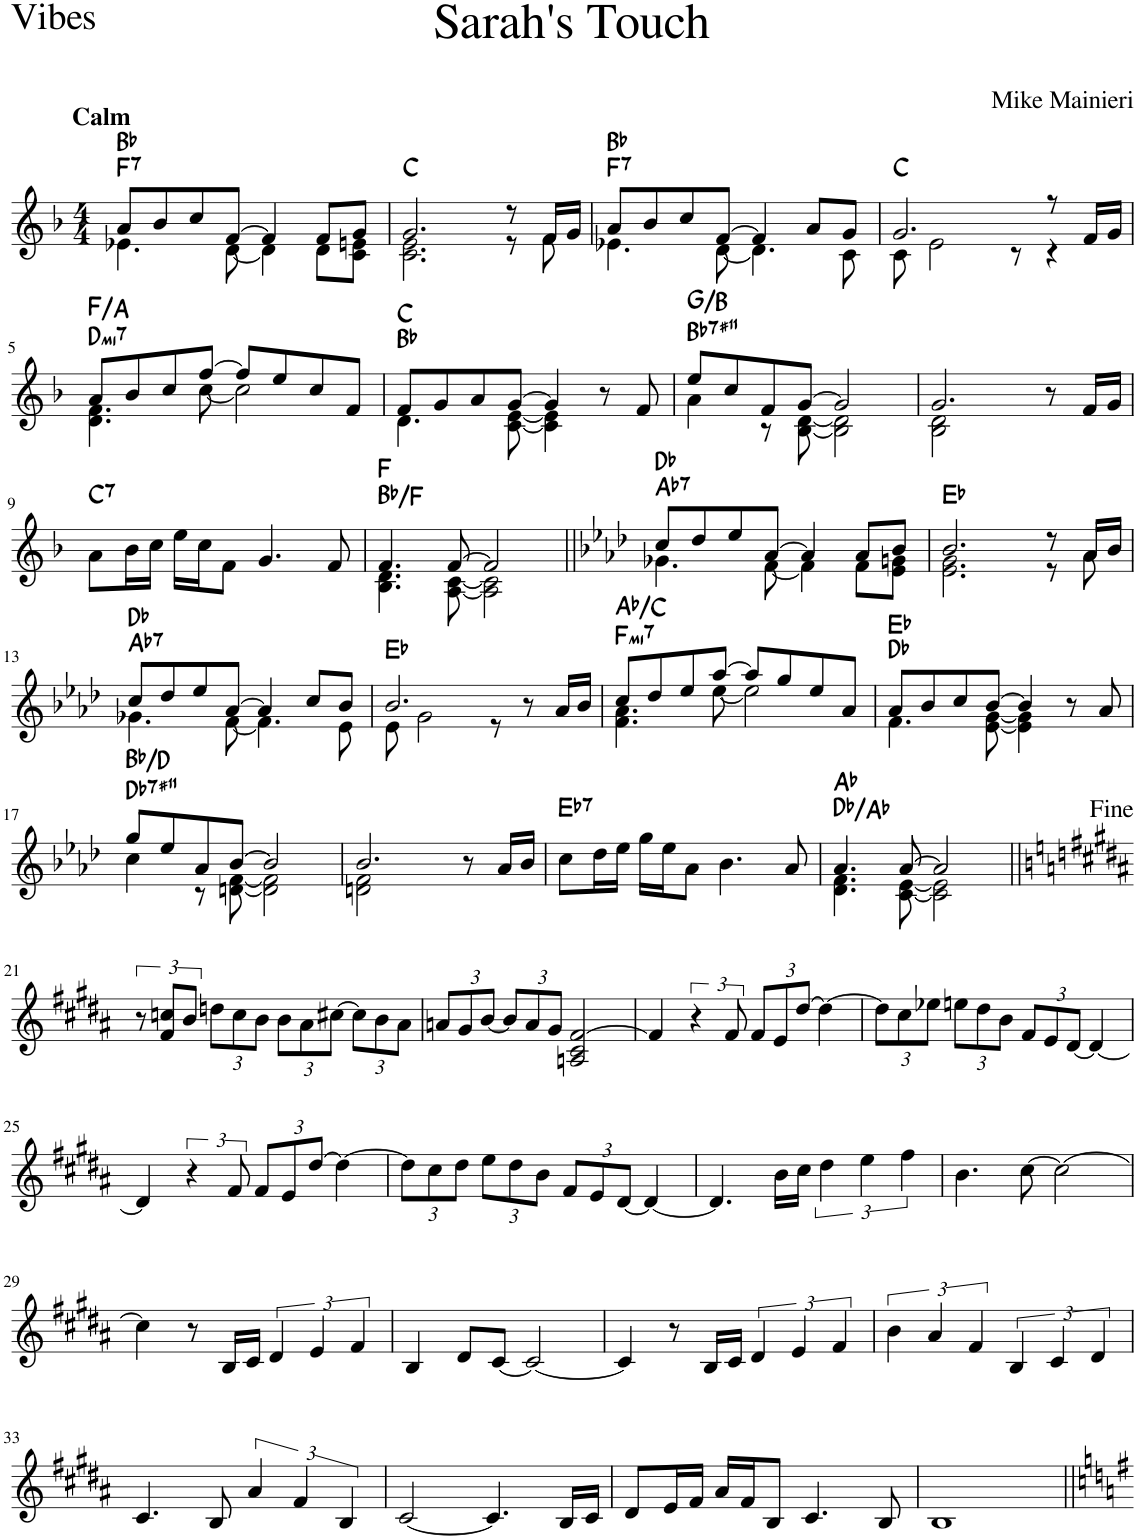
**kern	**harte
*part1	*part1
*staff1	*
*I"Vibraphone	*
*I'Vbp	*
*clefG2	*
*k[b-]	*
*M4/4	*
=1	=1
*^	*
!LO:TX:a:B:t=Calm	!	!LO:H:n=1:kt=7
8a/L	4.e-X\	F:7 Bb:maj
8b-/	.	.
8cc/	.	.
[8f/J	[8d\	.
4f/]	4d\]	.
8f/L	8d\L	.
8g/J	8c\ 8en\J	.
=2	=2	=2
2.g/	2.c\ 2.e\	C:maj
8r	8r	.
16f/LL	8f\	.
16g/JJ	.	.
=3	=3	=3
!	!	!LO:H:n=1:kt=7
8a/L	4.e-X\	F:7 Bb:maj
8b-/	.	.
8cc/	.	.
[8f/J	[8d\	.
4f/]	4.d\]	.
8a/L	.	.
8g/J	8c\	.
=4	=4	=4
2.g/	8c\	C:maj
.	2e\	.
.	8r	.
8r	4r	.
16f/LL	.	.
16g/JJ	.	.
!!LO:LB:g=z	!!
=5	=5	=5
!	!	!LO:H:n=1:kt=mi7
8a/L	4.d\ 4.f\	D:min7 F:maj/3
8b-/	.	.
8cc/	.	.
[8ff/J	[8cc\	.
8ff/L]	2cc\]	.
8ee/	.	.
8cc/	.	.
8f/J	.	.
=6	=6	=6
8f/L	4.d\	Bb:maj C:maj
8g/	.	.
8a/	.	.
[8g/J	[8c\ [8e\	.
4g/]	4c\] 4e\]	.
8r	4ryy	.
8f/	.	.
=7	=7	=7
!	!	!LO:H:n=1:kt=7
8ee/L	4a\	Bb:7(#11) G:maj/3
8cc/	.	.
8f/	8r	.
[8g/J	[8B-\ [8d\	.
2g/]	2B-\] 2d\]	.
=8	=8	=8
2.g/	2B-\ 2d\	.
.	2ryy	.
8r	.	.
16f/LL	.	.
16g/JJ	.	.
*v	*v	*
!!LO:LB:g=z
=9	=9
!	!LO:H:kt=7
8a\L	C:7
16b-\L	.
16cc\JJ	.
16ee\LL	.
16cc\J	.
8f\J	.
4.g/	.
8f/	.
=10	=10
*^	*
4.f/	4.B-\ 4.d\	Bb:maj/5 F:maj
[8f/	[8A\ [8c\	.
2f/]	2A\] 2c\]	.
=11||	=11||	=11||
*k[b-e-a-d-]	*	*
!	!	!LO:H:n=1:kt=7
8cc/L	4.g-X\	Ab:7 Db:maj
8dd-/	.	.
8ee-/	.	.
[8a-/J	[8f\	.
4a-/]	4f\]	.
8a-/L	8f\L	.
8b-/J	8e-\ 8gn\J	.
=12	=12	=12
2.b-/	2.e-\ 2.g\	Eb:maj
8r	8r	.
16a-/LL	8a-\	.
16b-/JJ	.	.
!!LO:LB:g=z	!!
=13	=13	=13
!	!	!LO:H:n=1:kt=7
8cc/L	4.g-X\	Ab:7 Db:maj
8dd-/	.	.
8ee-/	.	.
[8a-/J	[8f\	.
4a-/]	4.f\]	.
8cc/L	.	.
8b-/J	8e-\	.
=14	=14	=14
2.b-/	8e-\	Eb:maj
.	2g\	.
.	8r	.
8r	4ryy	.
16a-/LL	.	.
16b-/JJ	.	.
=15	=15	=15
!	!	!LO:H:n=1:kt=mi7
8cc/L	4.f\ 4.a-\	F:min7 Ab:maj/3
8dd-/	.	.
8ee-/	.	.
[8aa-/J	[8ee-\	.
8aa-/L]	2ee-\]	.
8gg/	.	.
8ee-/	.	.
8a-/J	.	.
=16	=16	=16
8a-/L	4.f\	Db:maj Eb:maj
8b-/	.	.
8cc/	.	.
[8b-/J	[8e-\ [8g\	.
4b-/]	4e-\] 4g\]	.
8r	4ryy	.
8a-/	.	.
!!LO:LB:g=z	!!
=17	=17	=17
!	!	!LO:H:n=1:kt=7
8gg/L	4cc\	Db:7(#11) Bb:maj/3
8ee-/	.	.
8a-/	8r	.
[8b-/J	[8dn\ [8f\	.
2b-/]	2d\] 2f\]	.
=18	=18	=18
2.b-/	2dn\ 2f\	.
.	2ryy	.
8r	.	.
16a-/LL	.	.
16b-/JJ	.	.
*v	*v	*
=19	=19
!	!LO:H:kt=7
8cc\L	Eb:7
16dd-\L	.
16ee-\JJ	.
16gg\LL	.
16ee-\J	.
8a-\J	.
4.b-\	.
8a-/	.
=20	=20
*^	*
4.a-/	4.d-\ 4.f\	Db:maj/5 Ab:maj
[8a-/	[8c\ [8e-\	.
2a-/]	2c\] 2e-\]	.
*v	*v	*
!!LO:LB:g=z
=21||	=21||
*k[f#c#g#d#a#]	*
12r	.
12f#/ 12ccn/L	.
12b/J	.
*Xbrackettup	*
12ddn\L	.
12cc\	.
12b\J	.
12b\L	.
12a#\	.
[12cc#X\J	.
12cc#\L]	.
12b\	.
12a#\J	.
=22	=22
12an/L	.
12g#/	.
[12b/J	.
12b/L]	.
12a/	.
12g#/J	.
2An/ 2c#/ [2f#/	.
=23	=23
4f#/]	.
*brackettup	*
6r	.
12f#/	.
*Xbrackettup	*
12f#/L	.
12e/	.
[12dd#/J	.
4dd#\_	.
=24	=24
12dd#\L]	.
12cc#\	.
12ee-X\J	.
12een\L	.
12dd#\	.
12b\J	.
12f#/L	.
12e/	.
[12d#/J	.
4d#/_	.
!!LO:LB:g=z
=25	=25
4d#/]	.
*brackettup	*
6r	.
12f#/	.
*Xbrackettup	*
12f#/L	.
12e/	.
[12dd#/J	.
4dd#\_	.
=26	=26
12dd#\L]	.
12cc#\	.
12dd#\J	.
12ee\L	.
12dd#\	.
12b\J	.
12f#/L	.
12e/	.
[12d#/J	.
4d#/_	.
=27	=27
4.d#/]	.
16b\LL	.
16cc#\JJ	.
*brackettup	*
6dd#\	.
6ee\	.
6ff#\	.
=28	=28
4.b\	.
[8cc#\	.
2cc#\_	.
!!LO:LB:g=z
=29	=29
4cc#\]	.
8r	.
16B/LL	.
16c#/JJ	.
6d#/	.
6e/	.
6f#/	.
=30	=30
4B/	.
8d#/L	.
[8c#/J	.
2c#/_	.
=31	=31
4c#/]	.
8r	.
16B/LL	.
16c#/JJ	.
6d#/	.
6e/	.
6f#/	.
=32	=32
6b\	.
6a#/	.
6f#/	.
6B/	.
6c#/	.
6d#/	.
!!LO:LB:g=z
=33	=33
4.c#/	.
8B/	.
6a#/	.
6f#/	.
6B/	.
=34	=34
[2c#/	.
4.c#/]	.
16B/LL	.
16c#/JJ	.
=35	=35
8d#/L	.
16e/L	.
16f#/JJ	.
16a#/LL	.
16f#/J	.
8B/J	.
4.c#/	.
8B/	.
=36	=36
1B	.
=||	=||
*-	*-
